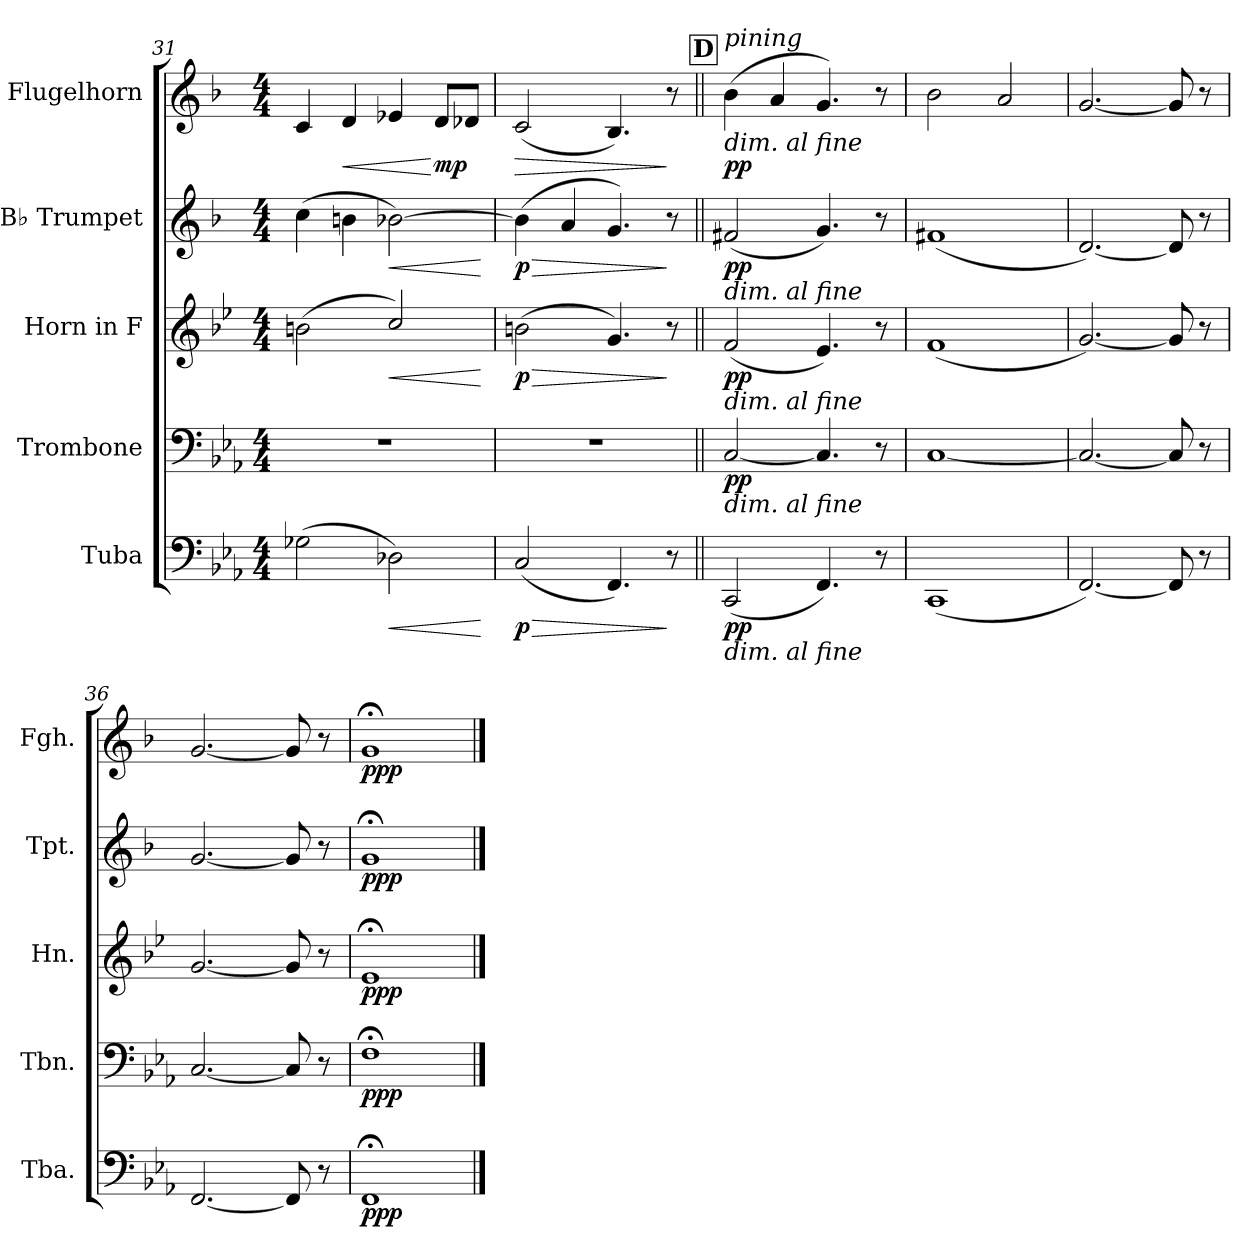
**kern	**dynam	**kern	**dynam	**kern	**dynam	**kern	**dynam	**kern	**dynam
*part5	*part5	*part4	*part4	*part3	*part3	*part2	*part2	*part1	*part1
*staff5	*staff5	*staff4	*staff4	*staff3	*staff3	*staff2	*staff2	*staff1	*staff1
*I"Tuba	*	*I"Trombone	*	*I"Horn in F	*	*I"B♭ Trumpet	*	*I"Flugelhorn	*
*I'Tba.	*	*I'Tbn.	*	*I'Hn.	*	*I'Tpt.	*	*I'Fgh.	*
!!LO:LB:g=z
*clefF4	*	*clefF4	*	*clefG2	*	*clefG2	*	*clefG2	*
*	*	*	*	*ITrd4c7	*	*ITrd1c2	*	*ITrd1c2	*
*k[b-e-a-]	*	*k[b-e-a-]	*	*k[b-e-a-]	*	*k[b-e-a-]	*	*k[b-e-a-]	*
*M4/4	*	*M4/4	*	*M4/4	*	*M4/4	*	*M4/4	*
=31	=31	=31	=31	=31	=31	=31	=31	=31	=31
(>2G-X\	.	1r	.	(>2en\	.	(>4b-\	.	4B-/	.
!	!	!	!	!	!	!	!	!	!LO:HP:b
.	.	.	.	.	.	4an\	.	4c/	<
!	!LO:HP:b	!	!	!	!LO:HP:b	!	!LO:HP:b	!	!
2D-X\)	<	.	.	2f/)	<	[2a-X\)	<	4d-X/	.
!	!	!	!	!	!	!	!	!	!LO:DY:n=1:b
.	.	.	.	.	.	.	.	8c/L	[ mp
.	.	.	.	.	.	.	.	8c-X/J	.
.	[	.	.	.	[	.	[	.	.
=32	=32	=32	=32	=32	=32	=32	=32	=32	=32
!	!LO:HP:b	!	!	!	!LO:HP:b	!	!LO:HP:b	!	!LO:HP:b
!	!LO:DY:n=1:b	!	!	!	!LO:DY:n=1:b	!	!LO:DY:n=1:b	!	!
(<2C/	> p	1r	.	(>2en\	> p	(>4a-\]	> p	(<2B-/	>
.	.	.	.	.	.	4g/	.	.	.
4.FF/)	.	.	.	4.c/)	.	4.f/)	.	4.A-/)	.
8r	]	.	.	8r	]	8r	]	8r	]
!!LO:REH:place=s1:a:fs=17:t=D
=33||	=33||	=33||	=33||	=33||	=33||	=33||	=33||	=33||	=33||
!	!	!	!	!	!	!	!	!LO:TX:a:i:t=pining	!
!	!	!	!	!	!	!	!	!LO:TX:b:i:t=dim. al fine	!
!	!	!	!	!	!	!LO:TX:b:i:t=dim. al fine	!	!	!
!	!	!	!	!LO:TX:b:i:t=dim. al fine	!	!	!	!	!
!	!	!LO:TX:b:i:t=dim. al fine	!	!	!	!	!	!	!
!LO:TX:b:i:t=dim. al fine	!	!	!	!	!	!	!	!	!
!	!LO:DY:b	!	!LO:DY:b	!	!LO:DY:b	!	!LO:DY:b	!	!LO:DY:b
(<2CC/	pp	[2C/	pp	(<2B-/	pp	(<2en/	pp	(>4a-\	pp
.	.	.	.	.	.	.	.	4g/	.
4.FF/)	.	4.C/]	.	4.A-/)	.	4.f/)	.	4.f/)	.
8r	.	8r	.	8r	.	8r	.	8r	.
=34	=34	=34	=34	=34	=34	=34	=34	=34	=34
(<1CC	.	[1C	.	(<1B-	.	(<1en	.	2a-\	.
.	.	.	.	.	.	.	.	2g/	.
=35	=35	=35	=35	=35	=35	=35	=35	=35	=35
[2.FF/)	.	2.C/_	.	[2.c/)	.	[2.c/)	.	[2.f/	.
8FF/]	.	8C/]	.	8c/]	.	8c/]	.	8f/]	.
8r	.	8r	.	8r	.	8r	.	8r	.
=36	=36	=36	=36	=36	=36	=36	=36	=36	=36
[2.FF/	.	[2.C/	.	[2.c/	.	[2.f/	.	[2.f/	.
8FF/]	.	8C/]	.	8c/]	.	8f/]	.	8f/]	.
8r	.	8r	.	8r	.	8r	.	8r	.
=37	=37	=37	=37	=37	=37	=37	=37	=37	=37
!	!LO:DY:b	!	!LO:DY:b	!	!LO:DY:b	!	!LO:DY:b	!	!LO:DY:b
1FF;<	ppp	1F;<	ppp	1A-;<	ppp	1f;<	ppp	1f;<	ppp
==	==	==	==	==	==	==	==	==	==
*-	*-	*-	*-	*-	*-	*-	*-	*-	*-
